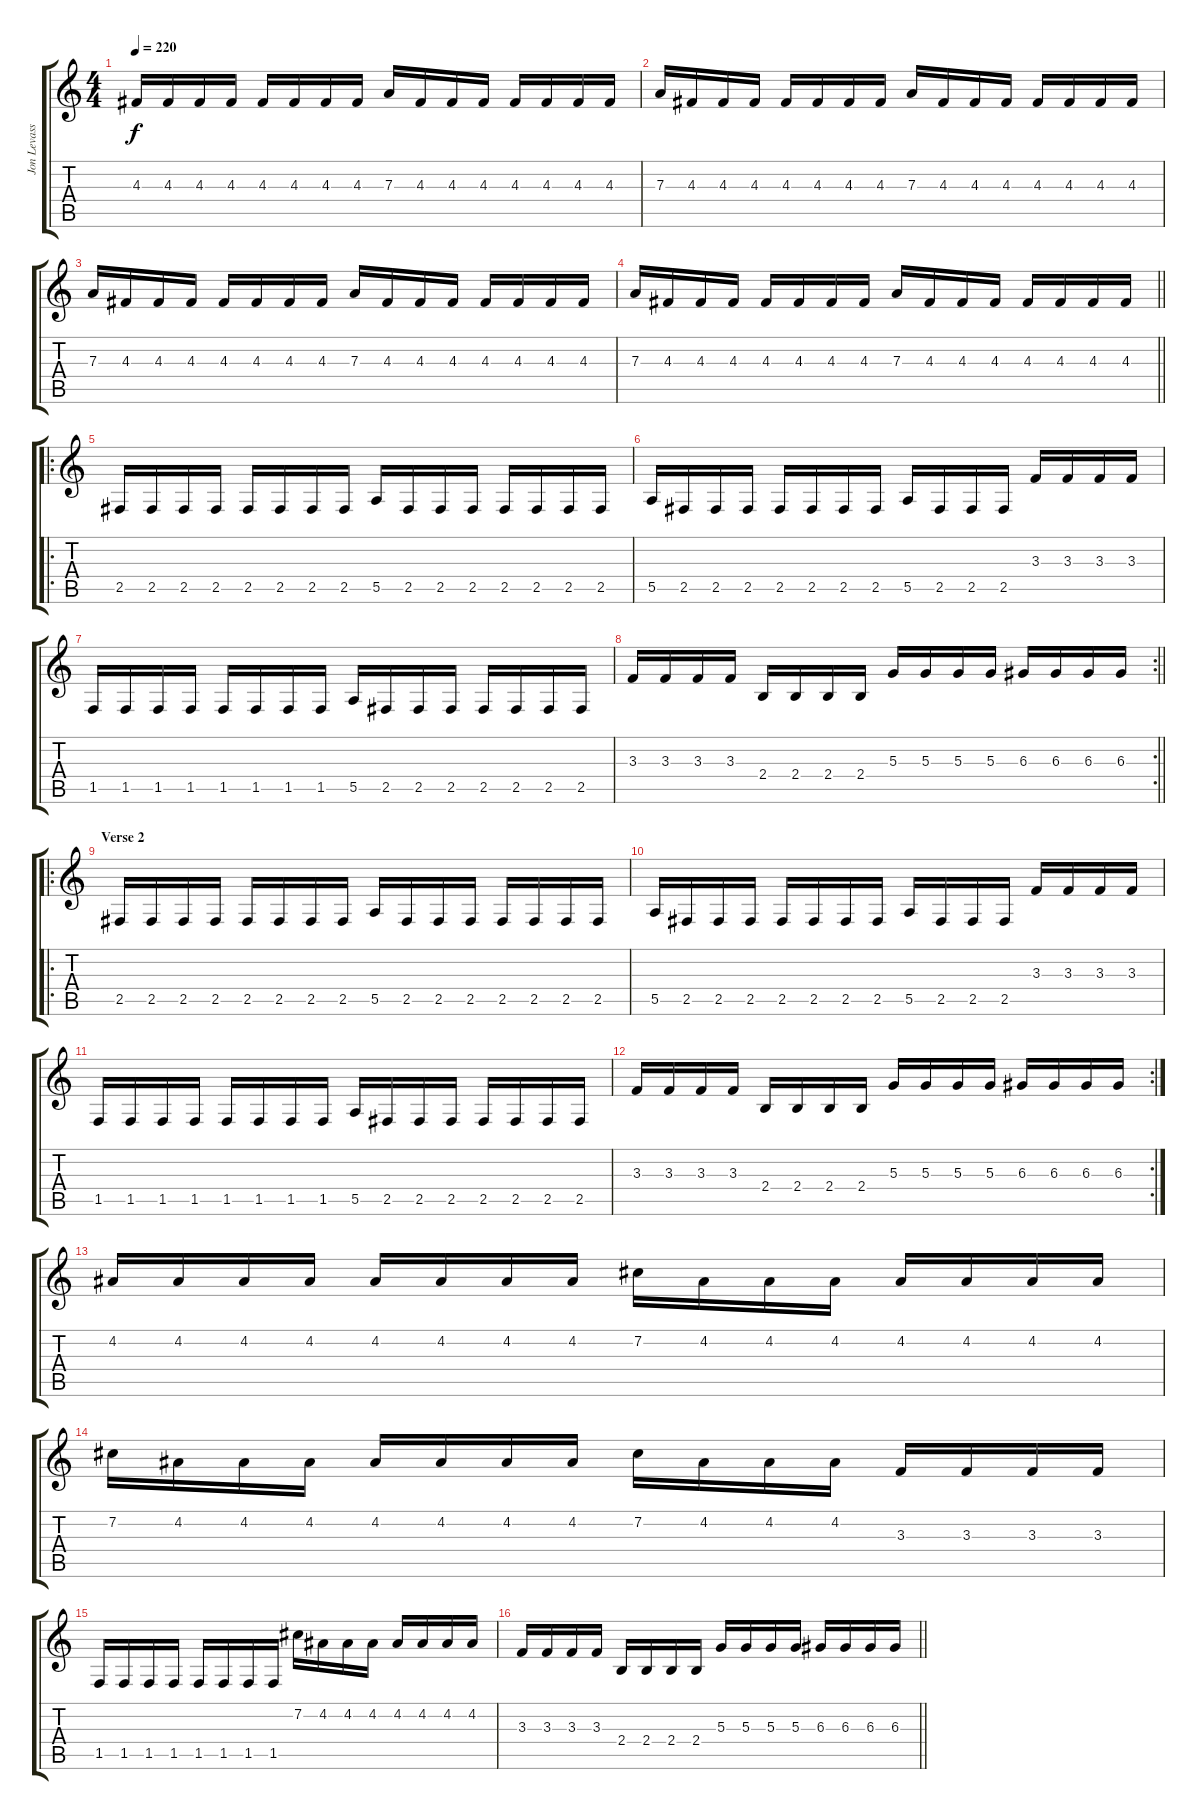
\track ("Jon Levasseur rhythm 1" "Jon Levass") {instrument distortionguitar}
\staff {score tabs}
\tuning (B3 Gb3 D3 A2 E2 B1) {hide}
\ts (4 4)
\tempo 220
\clef g2
\ks c
4.3.16{dy f} 4.3.16 4.3.16 4.3.16 4.3.16 4.3.16 4.3.16 4.3.16 7.3.16 4.3.16 4.3.16 4.3.16 4.3.16 4.3.16 4.3.16 4.3.16 |
7.3.16 4.3.16 4.3.16 4.3.16 4.3.16 4.3.16 4.3.16 4.3.16 7.3.16 4.3.16 4.3.16 4.3.16 4.3.16 4.3.16 4.3.16 4.3.16 |
7.3.16 4.3.16 4.3.16 4.3.16 4.3.16 4.3.16 4.3.16 4.3.16 7.3.16 4.3.16 4.3.16 4.3.16 4.3.16 4.3.16 4.3.16 4.3.16 |
\barLineRight lightlight
7.3.16 4.3.16 4.3.16 4.3.16 4.3.16 4.3.16 4.3.16 4.3.16 7.3.16 4.3.16 4.3.16 4.3.16 4.3.16 4.3.16 4.3.16 4.3.16 |
\ro
2.5.16 2.5.16 2.5.16 2.5.16 2.5.16 2.5.16 2.5.16 2.5.16 5.5.16 2.5.16 2.5.16 2.5.16 2.5.16 2.5.16 2.5.16 2.5.16 |
5.5.16 2.5.16 2.5.16 2.5.16 2.5.16 2.5.16 2.5.16 2.5.16 5.5.16 2.5.16 2.5.16 2.5.16 3.3.16 3.3.16 3.3.16 3.3.16 |
1.5.16 1.5.16 1.5.16 1.5.16 1.5.16 1.5.16 1.5.16 1.5.16 5.5.16 2.5.16 2.5.16 2.5.16 2.5.16 2.5.16 2.5.16 2.5.16 |
\rc 2
\barLineRight lightlight
3.3.16 3.3.16 3.3.16 3.3.16 2.4.16 2.4.16 2.4.16 2.4.16 5.3.16 5.3.16 5.3.16 5.3.16 6.3.16 6.3.16 6.3.16 6.3.16 |
\ro
\section ("" "Verse 2")
2.5.16 2.5.16 2.5.16 2.5.16 2.5.16 2.5.16 2.5.16 2.5.16 5.5.16 2.5.16 2.5.16 2.5.16 2.5.16 2.5.16 2.5.16 2.5.16 |
5.5.16 2.5.16 2.5.16 2.5.16 2.5.16 2.5.16 2.5.16 2.5.16 5.5.16 2.5.16 2.5.16 2.5.16 3.3.16 3.3.16 3.3.16 3.3.16 |
1.5.16 1.5.16 1.5.16 1.5.16 1.5.16 1.5.16 1.5.16 1.5.16 5.5.16 2.5.16 2.5.16 2.5.16 2.5.16 2.5.16 2.5.16 2.5.16 |
\rc 2
3.3.16 3.3.16 3.3.16 3.3.16 2.4.16 2.4.16 2.4.16 2.4.16 5.3.16 5.3.16 5.3.16 5.3.16 6.3.16 6.3.16 6.3.16 6.3.16 |
4.2.16 4.2.16 4.2.16 4.2.16 4.2.16 4.2.16 4.2.16 4.2.16 7.2.16 4.2.16 4.2.16 4.2.16 4.2.16 4.2.16 4.2.16 4.2.16 |
7.2.16 4.2.16 4.2.16 4.2.16 4.2.16 4.2.16 4.2.16 4.2.16 7.2.16 4.2.16 4.2.16 4.2.16 3.3.16 3.3.16 3.3.16 3.3.16 |
1.5.16 1.5.16 1.5.16 1.5.16 1.5.16 1.5.16 1.5.16 1.5.16 7.2.16 4.2.16 4.2.16 4.2.16 4.2.16 4.2.16 4.2.16 4.2.16 |
\barLineRight lightlight
3.3.16 3.3.16 3.3.16 3.3.16 2.4.16 2.4.16 2.4.16 2.4.16 5.3.16 5.3.16 5.3.16 5.3.16 6.3.16 6.3.16 6.3.16 6.3.16
